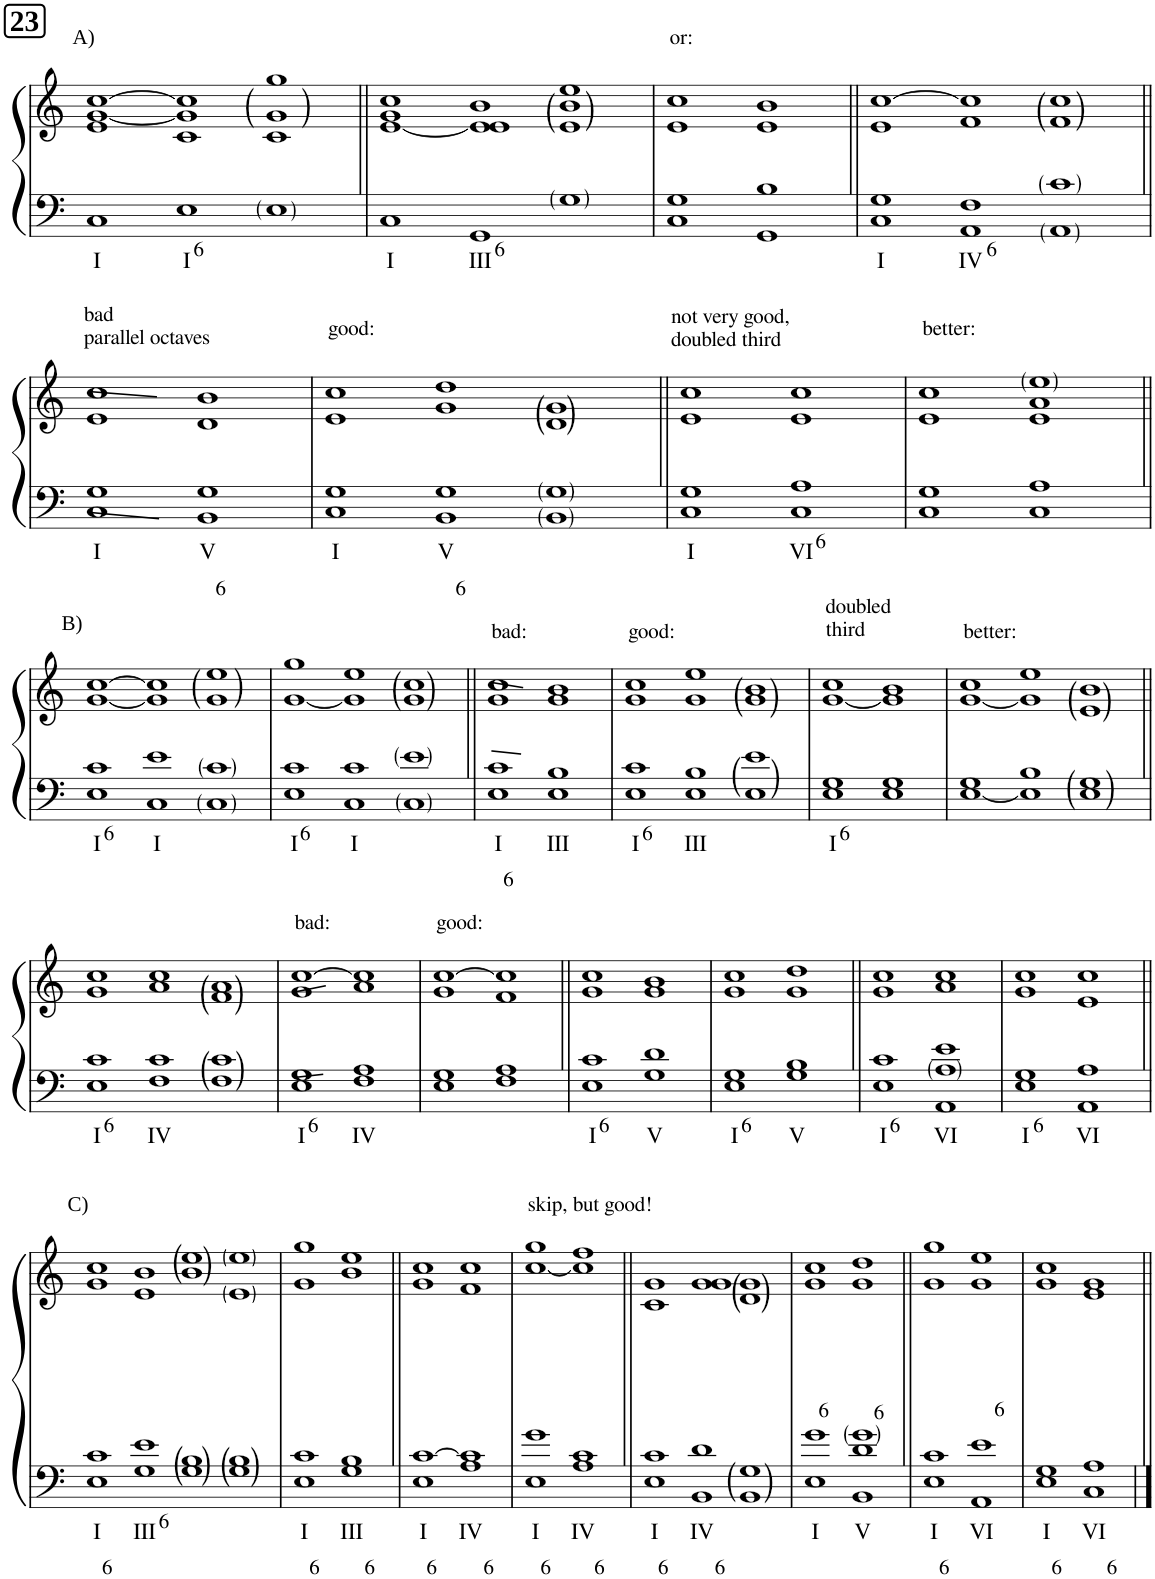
**kern	**text	**kern
*part1	*part1	*part1
*staff2	*staff2	*staff1
*I"Piano	*	*
*I'Pno	*	*
*clefF4	*	*clefG2
*k[]	*	*k[]
*M12/4	*	*M12/4
!!LO:REH:place=s1:a:B:cj:fs=14:t=23
=1	=1	=1
!	!	!LO:TX:a:t=A)
!	!LO:LY:b	!
1C	I	1e [1g [1cc
!LO:TX:b:t=6	!	!
!	!LO:LY:b	!
1E	I	1c 1g] 1cc]
1E	.	1c 1g 1gg
=2||	=2||	=2||
!	!LO:LY:b	!
1C	I	[1e 1g 1cc
!LO:TX:b:t=6	!	!
!	!LO:LY:b	!
1GG	III	1e] 1e 1b
1G	.	1e 1b 1ee
=3	=3	=3
*M8/4	*	*M8/4
!	!	!LO:TX:a:t=or&colon;
1C 1G	.	1e 1cc
1GG 1B	.	1e 1b
=4||	=4||	=4||
*M12/4	*	*M12/4
!	!LO:LY:b	!
1C 1G	I	1e [1cc
!LO:TX:b:t=6	!	!
!	!LO:LY:b	!
1AA 1F	IV	1f 1cc]
1AA 1c	.	1f 1cc
!!LO:LB:g=z
=5||	=5||	=5||
*M8/4	*	*M8/4
!	!	!LO:TX:a:t=bad
!	!	!LO:TX:a:t=parallel octaves
!	!LO:LY:b	!
1C 1G	I	1e 1cc
!LO:TX:b:t=6	!	!
!	!LO:LY:b	!
1BB 1G	V	1d 1b
=6	=6	=6
*M12/4	*	*M12/4
!	!	!LO:TX:a:t=good&colon;
!	!LO:LY:b	!
1C 1G	I	1e 1cc
!LO:TX:b:t=6	!	!
!	!LO:LY:b	!
1BB 1G	V	1g 1dd
1BB 1G	.	1d 1g
=7||	=7||	=7||
*M8/4	*	*M8/4
!	!	!LO:TX:a:t=not very good,
!	!	!LO:TX:a:t=doubled third
!	!LO:LY:b	!
1C 1G	I	1e 1cc
!LO:TX:b:t=6	!	!
!	!LO:LY:b	!
1C 1A	VI	1e 1cc
=8	=8	=8
!	!	!LO:TX:a:t=better&colon;
1C 1G	.	1e 1cc
1C 1A	.	1e 1a 1ee
!!LO:LB:g=z
=9||	=9||	=9||
*M12/4	*	*M12/4
!	!	!LO:TX:a:t=B)
!LO:TX:b:t=6	!	!
!	!LO:LY:b	!
1E 1c	I	[1g [1cc
!	!LO:LY:b	!
1C 1e	I	1g] 1cc]
1C 1c	.	1g 1ee
=10	=10	=10
!	!LO:LY:b	!
1E 1c	I	[1g 1gg
!LO:TX:b:t=6	!	!
!	!LO:LY:b	!
1C 1c	I	1g] 1ee
1C 1e	.	1g 1cc
=11||	=11||	=11||
*M8/4	*	*M8/4
!	!	!LO:TX:a:t=bad&colon;
!LO:TX:b:t=6	!	!
!	!LO:LY:b	!
1E 1c	I	1g 1cc
!	!LO:LY:b	!
1E 1B	III	1g 1b
=12	=12	=12
*M12/4	*	*M12/4
!	!	!LO:TX:a:t=good&colon;
!LO:TX:b:t=6	!	!
!	!LO:LY:b	!
1E 1c	I	1g 1cc
!	!LO:LY:b	!
1E 1B	III	1g 1ee
1E 1e	.	1g 1b
=13	=13	=13
*M8/4	*	*M8/4
!	!	!LO:TX:a:t=doubled
!	!	!LO:TX:a:t=third
!LO:TX:b:t=6	!	!
!	!LO:LY:b	!
1E 1G	I	[1g 1cc
1E 1G	.	1g] 1b
=14	=14	=14
*M12/4	*	*M12/4
!	!	!LO:TX:a:t=better&colon;
[1E 1G	.	[1g 1cc
1E] 1B	.	1g] 1ee
1E 1G	.	1e 1b
!!LO:LB:g=z
=15||	=15||	=15||
!LO:TX:b:t=6	!	!
!	!LO:LY:b	!
1E 1c	I	1g 1cc
!	!LO:LY:b	!
1F 1c	IV	1a 1cc
1F 1c	.	1f 1a
=16	=16	=16
*M8/4	*	*M8/4
!	!	!LO:TX:a:t=bad&colon;
!LO:TX:b:t=6	!	!
!	!LO:LY:b	!
1E 1G	I	1g [1cc
!	!LO:LY:b	!
1F 1A	IV	1a 1cc]
=17	=17	=17
!	!	!LO:TX:a:t=good&colon;
1E 1G	.	1g [1cc
1F 1A	.	1f 1cc]
=18||	=18||	=18||
!LO:TX:b:t=6	!	!
!	!LO:LY:b	!
1E 1c	I	1g 1cc
!	!LO:LY:b	!
1G 1d	V	1g 1b
=19	=19	=19
!LO:TX:b:t=6	!	!
!	!LO:LY:b	!
1E 1G	I	1g 1cc
!	!LO:LY:b	!
1G 1B	V	1g 1dd
=20||	=20||	=20||
!LO:TX:b:t=6	!	!
!	!LO:LY:b	!
1E 1c	I	1g 1cc
!	!LO:LY:b	!
1AA 1A 1e	VI	1a 1cc
=21	=21	=21
!	!LO:LY:b	!
1E 1G	I	1g 1cc
!LO:TX:b:t=6	!	!
!	!LO:LY:b	!
1AA 1A	VI	1e 1cc
!!LO:LB:g=z
=22||	=22||	=22||
*M16/4	*	*M16/4
!	!	!LO:TX:a:t=C)
!LO:TX:b:t=6	!	!
!	!LO:LY:b	!
1E 1c	I	1g 1cc
!LO:TX:b:t=6	!	!
!	!LO:LY:b	!
1G 1e	III	1e 1b
1G 1B	.	1b 1ee
1G 1B	.	1e 1ee
=23	=23	=23
*M8/4	*	*M8/4
!LO:TX:b:t=6	!	!
!	!LO:LY:b	!
1E 1c	I	1g 1gg
!LO:TX:b:t=6	!	!
!	!LO:LY:b	!
1G 1B	III	1b 1ee
=24||	=24||	=24||
!LO:TX:b:t=6	!	!
!	!LO:LY:b	!
1E [1c	I	1g 1cc
!LO:TX:b:t=6	!	!
!	!LO:LY:b	!
1A 1c]	IV	1f 1cc
=25	=25	=25
!	!	!LO:TX:a:t=skip, but good!
!LO:TX:b:t=6	!	!
!	!LO:LY:b	!
1E 1g	I	[1cc 1gg
!LO:TX:b:t=6	!	!
!	!LO:LY:b	!
1A 1c	IV	1cc] 1ff
=26||	=26||	=26||
*M12/4	*	*M12/4
!LO:TX:b:t=6	!	!
!	!LO:LY:b	!
1E 1c	I	1c 1g
!LO:TX:b:t=6	!	!
!	!LO:LY:b	!
1BB 1d	IV	1g 1g
1BB 1G	.	1d 1g
=27	=27	=27
*M8/4	*	*M8/4
!	!	!LO:TX:b:t=6
!	!LO:LY:b	!
1E 1g	I	1g 1cc
!	!	!LO:TX:b:t=6
!	!LO:LY:b	!
1BB 1d 1g	V	1g 1dd
=28||	=28||	=28||
!LO:TX:b:t=6	!	!
!	!LO:LY:b	!
1E 1c	I	1g 1gg
!	!	!LO:TX:b:t=6
!	!LO:LY:b	!
1AA 1e	VI	1g 1ee
=29	=29	=29
!LO:TX:b:t=6	!	!
!	!LO:LY:b	!
1E 1G	I	1g 1cc
!LO:TX:b:t=6	!	!
!	!LO:LY:b	!
1C 1A	VI	1e 1g
=||	=||	=||
*-	*-	*-
